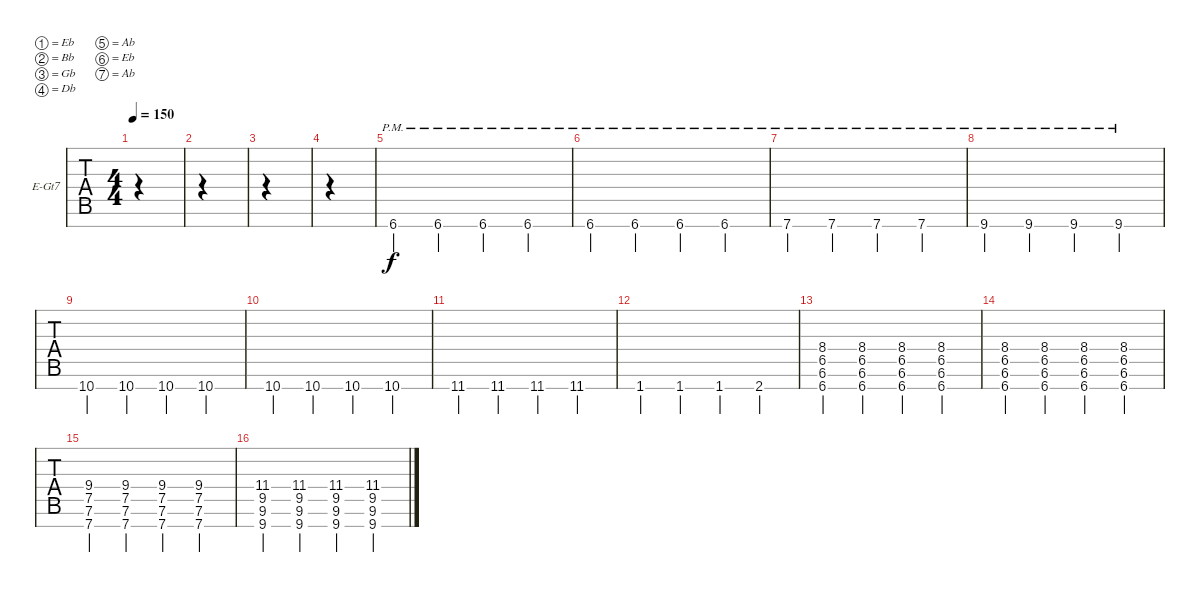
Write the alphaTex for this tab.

\defaultSystemsLayout 4
\bracketExtendMode groupsimilarinstruments
\firstSystemTrackNameOrientation horizontal
\otherSystemsTrackNameOrientation horizontal
\track ("Right Guitar" "E-Gt7") {instrument distortionguitar}
\staff {tabs}
\tuning (Eb4 Bb3 Gb3 Db3 Ab2 Eb2 Ab1)
\ts (4 4)
\tempo 150
\clef g2
\ks c
|
|
|
|
6.7{pm}.4 6.7{pm}.4 6.7{pm}.4 6.7{pm}.4 |
6.7{pm}.4 6.7{pm}.4 6.7{pm}.4 6.7{pm}.4 |
7.7{pm}.4 7.7{pm}.4 7.7{pm}.4 7.7{pm}.4 |
9.7{pm}.4 9.7{pm}.4 9.7{pm}.4 9.7{pm}.4 |
10.7.4 10.7.4 10.7.4 10.7.4 |
10.7.4 10.7.4 10.7.4 10.7.4 |
11.7.4 11.7.4 11.7.4 11.7.4 |
1.7.4 1.7.4 1.7.4 2.7.4 |
(6.7 6.6 6.5 8.4).4 (6.7 6.6 6.5 8.4).4 (6.7 6.6 6.5 8.4).4 (6.7 6.6 6.5 8.4).4 |
(6.7 6.6 6.5 8.4).4 (6.7 6.6 6.5 8.4).4 (6.7 6.6 6.5 8.4).4 (6.7 6.6 6.5 8.4).4 |
(7.7 7.6 7.5 9.4).4 (7.7 7.6 7.5 9.4).4 (7.7 7.6 7.5 9.4).4 (7.7 7.6 7.5 9.4).4 |
(9.7 9.6 9.5 11.4).4 (9.7 9.6 9.5 11.4).4 (9.7 9.6 9.5 11.4).4 (9.7 9.6 9.5 11.4).4
